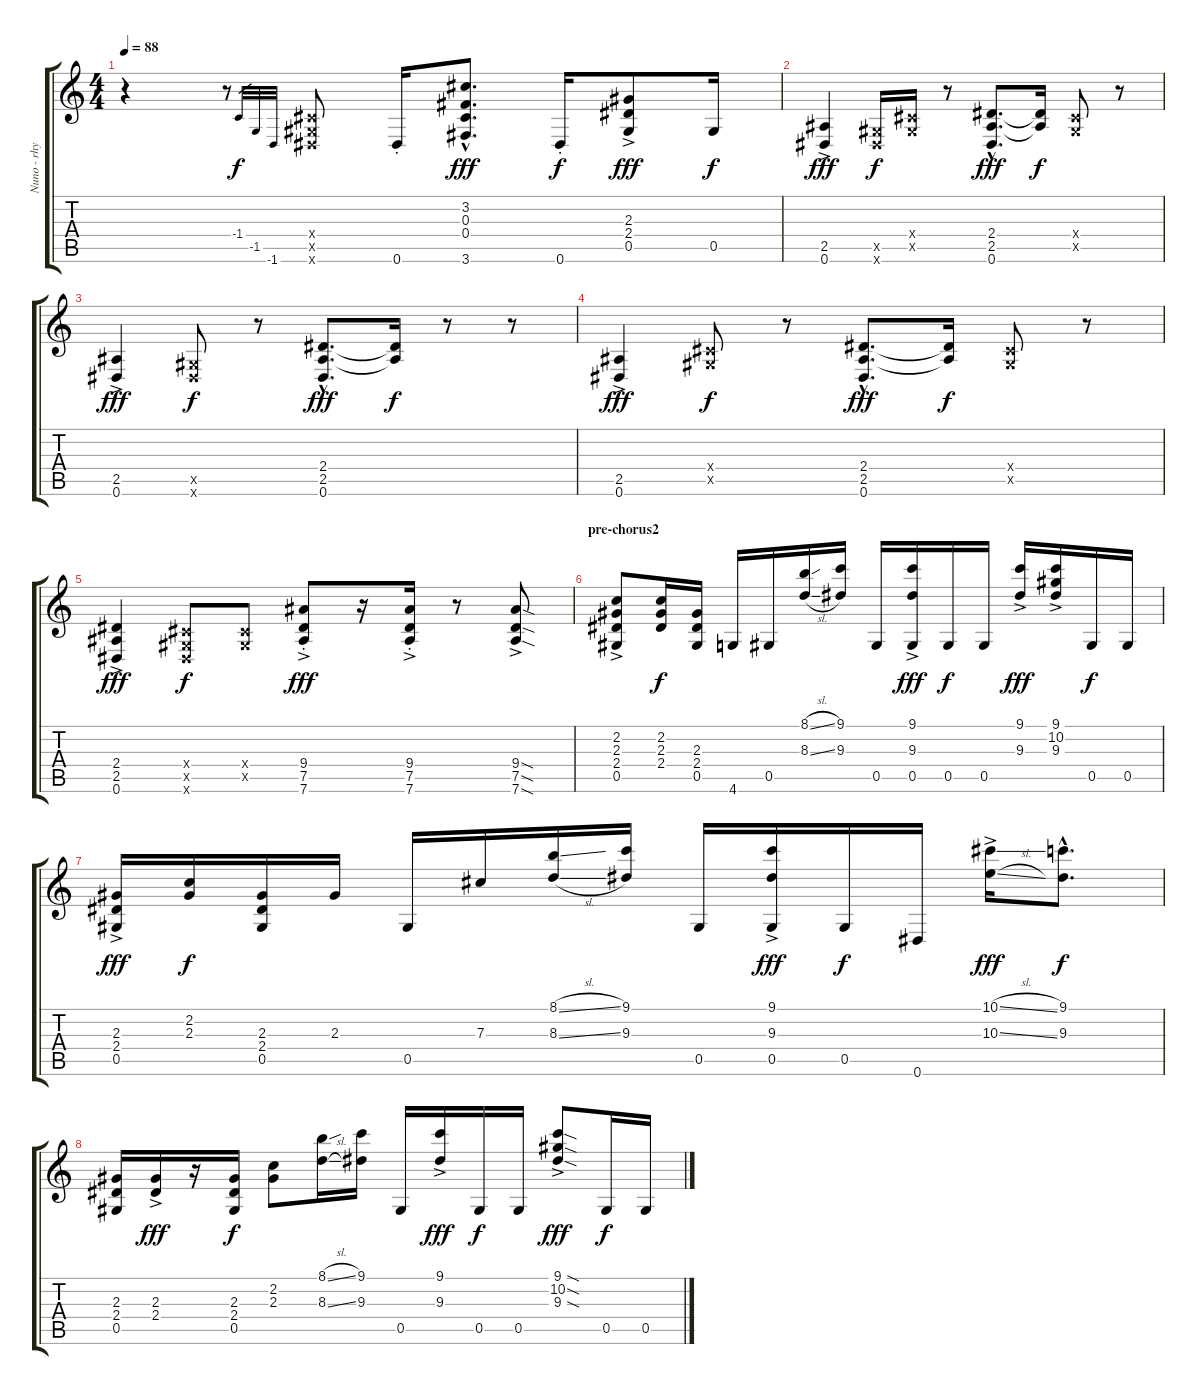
\track ("Nuno - rhythm" "Nuno - rhy") {instrument distortionguitar}
\staff {score tabs}
\tuning (Eb4 Bb3 Gb3 Db3 Ab2 Eb2) {hide}
\ts (4 4)
\tempo 88
\clef g2
\ks c
r.4{dy f} r.8 -1.4.32{gr} -1.5.32{gr} -1.6.32{gr} (0.4{x} 0.5{x} 0.6{x}).8 0.6{st}.16 (3.2{hac} 0.3{hac} 0.4{hac} 3.6{hac}).8{d dy fff} 0.6{st}.16{dy f} (2.3{ac} 2.4{ac} 0.5{ac}).8{dy fff} 0.5.16{dy f} |
(2.5{ac} 0.6{ac}).4{dy fff} (0.5{x} 0.6{x}).16{dy f} (0.4{x} 0.5{x}).16 r.8 (2.4{hac} 2.5{hac} 0.6{hac}).8{d dy fff} (2.4{t} 2.5{t}).16{dy f} (0.4{x} 0.5{x}).8 r.8 |
(2.5{ac} 0.6{ac}).4{dy fff} (0.5{x} 0.6{x}).8{dy f} r.8 (2.4{hac} 2.5{hac} 0.6{hac}).8{d dy fff} (2.4{t} 2.5{t}).16{dy f} r.8 r.8 |
(2.5{ac} 0.6{ac}).4{dy fff} (0.4{x} 0.5{x}).8{dy f} r.8 (2.4{hac} 2.5{hac} 0.6{hac}).8{d dy fff} (2.4{t} 2.5{t}).16{dy f} (0.4{x} 0.5{x}).8 r.8 |
(2.4{ac} 2.5{ac} 0.6{ac}).4{dy fff} (0.4{x} 0.5{x} 0.6{x}).8{dy f} (0.4{x} 0.5{x}).8 (9.4{ac st} 7.5{ac st} 7.6{ac st}).8{dy fff} r.16 (9.4{ac st} 7.5{ac st} 7.6{ac st}).16 r.8 (9.4{sod ac} 7.5{sod ac} 7.6{sod ac}).8 |
\section ("" "pre-chorus2")
(2.2{ac} 2.3{ac} 2.4{ac} 0.5{ac}).8 (2.2 2.3 2.4).16{dy f} (2.3 2.4 0.5).16 4.6.16 0.5.16 (8.1{sl} 8.3{sl}).16 (9.1 9.3).16 0.5.16 (9.1{ac} 9.3{ac} 0.5).16{dy fff} 0.5.16{dy f} 0.5.16 (9.1{ac} 9.3{ac}).16{dy fff} (9.1{ac} 10.2{ac} 9.3{ac}).16 0.5.16{dy f} 0.5.16 |
(2.3{ac} 2.4{ac} 0.5{ac}).16{dy fff} (2.2 2.3).16{dy f} (2.3 2.4 0.5).16 2.3.16 0.5.16 7.3.16 (8.1{sl} 8.3{sl}).16 (9.1 9.3).16 0.5.16 (9.1{ac} 9.3{ac} 0.5).16{dy fff} 0.5.16{dy f} 0.6.16 (10.1{sl ac} 10.3{sl ac}).16{dy fff} (9.1{hac} 9.3{hac}).8{d dy f} |
(2.3 2.4 0.5).16 (2.3{ac} 2.4{ac}).16{dy fff} r.16 (2.3 2.4 0.5).16{dy f} (2.2 2.3).8 (8.1{sl} 8.3{sl}).16 (9.1 9.3).16 0.5.16 (9.1{ac} 9.3{ac}).16{dy fff} 0.5.16{dy f} 0.5.16 (9.1{sod ac} 10.2{sod ac} 9.3{sod ac}).8{dy fff} 0.5.16{dy f} 0.5.16
